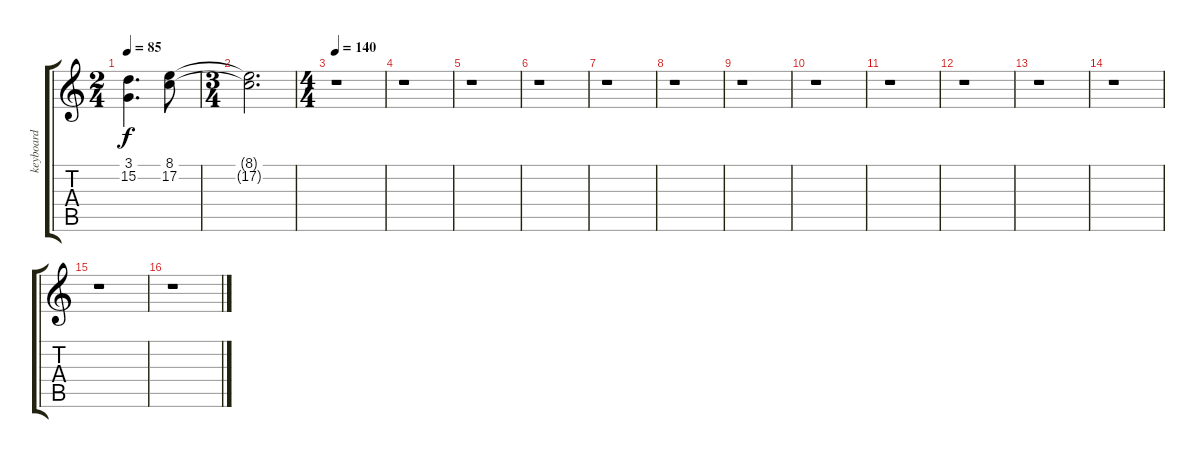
\track ("keyboard" "keyboard") {instrument synthbrass1}
\staff {score tabs}
\tuning (E4 B3 G3 D3 A2 E2) {hide}
\ts (2 4)
\tempo 85
\clef g2
\ks c
(3.1 15.2).4{d dy f} (8.1 17.2).8 |
\ts (3 4)
(8.1{t} 17.2{t}).2{d} |
\ts (4 4)
\tempo 140
r.1 |
r.1 |
r.1 |
r.1 |
r.1 |
r.1 |
r.1 |
r.1 |
r.1 |
r.1 |
r.1 |
r.1 |
r.1 |
r.1
